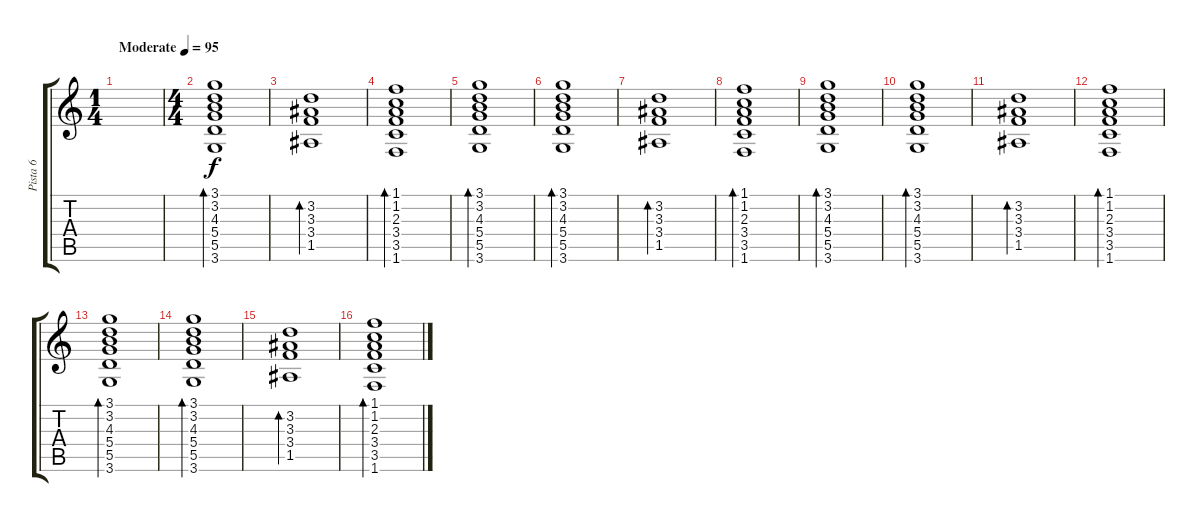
\track ("Pista 6" "Pista 6") {instrument electricguitarclean}
\staff {score tabs}
\tuning (E4 B3 G3 D3 A2 E2) {hide}
\ts (1 4)
\tempo (95 "Moderate")
\clef g2
\ks c
|
\ts (4 4)
(3.1 3.2 4.3 5.4 5.5 3.6).1{bd 120} |
(3.2 3.3 3.4 1.5).1{bd 120} |
(1.1 1.2 2.3 3.4 3.5 1.6).1{bd 120} |
(3.1 3.2 4.3 5.4 5.5 3.6).1{bd 120} |
(3.1 3.2 4.3 5.4 5.5 3.6).1{bd 120} |
(3.2 3.3 3.4 1.5).1{bd 120} |
(1.1 1.2 2.3 3.4 3.5 1.6).1{bd 120} |
(3.1 3.2 4.3 5.4 5.5 3.6).1{bd 120} |
(3.1 3.2 4.3 5.4 5.5 3.6).1{bd 120 volume 7 balance 16} |
(3.2 3.3 3.4 1.5).1{bd 120} |
(1.1 1.2 2.3 3.4 3.5 1.6).1{bd 120} |
(3.1 3.2 4.3 5.4 5.5 3.6).1{bd 120} |
(3.1 3.2 4.3 5.4 5.5 3.6).1{bd 120} |
(3.2 3.3 3.4 1.5).1{bd 120} |
(1.1 1.2 2.3 3.4 3.5 1.6).1{bd 120}
